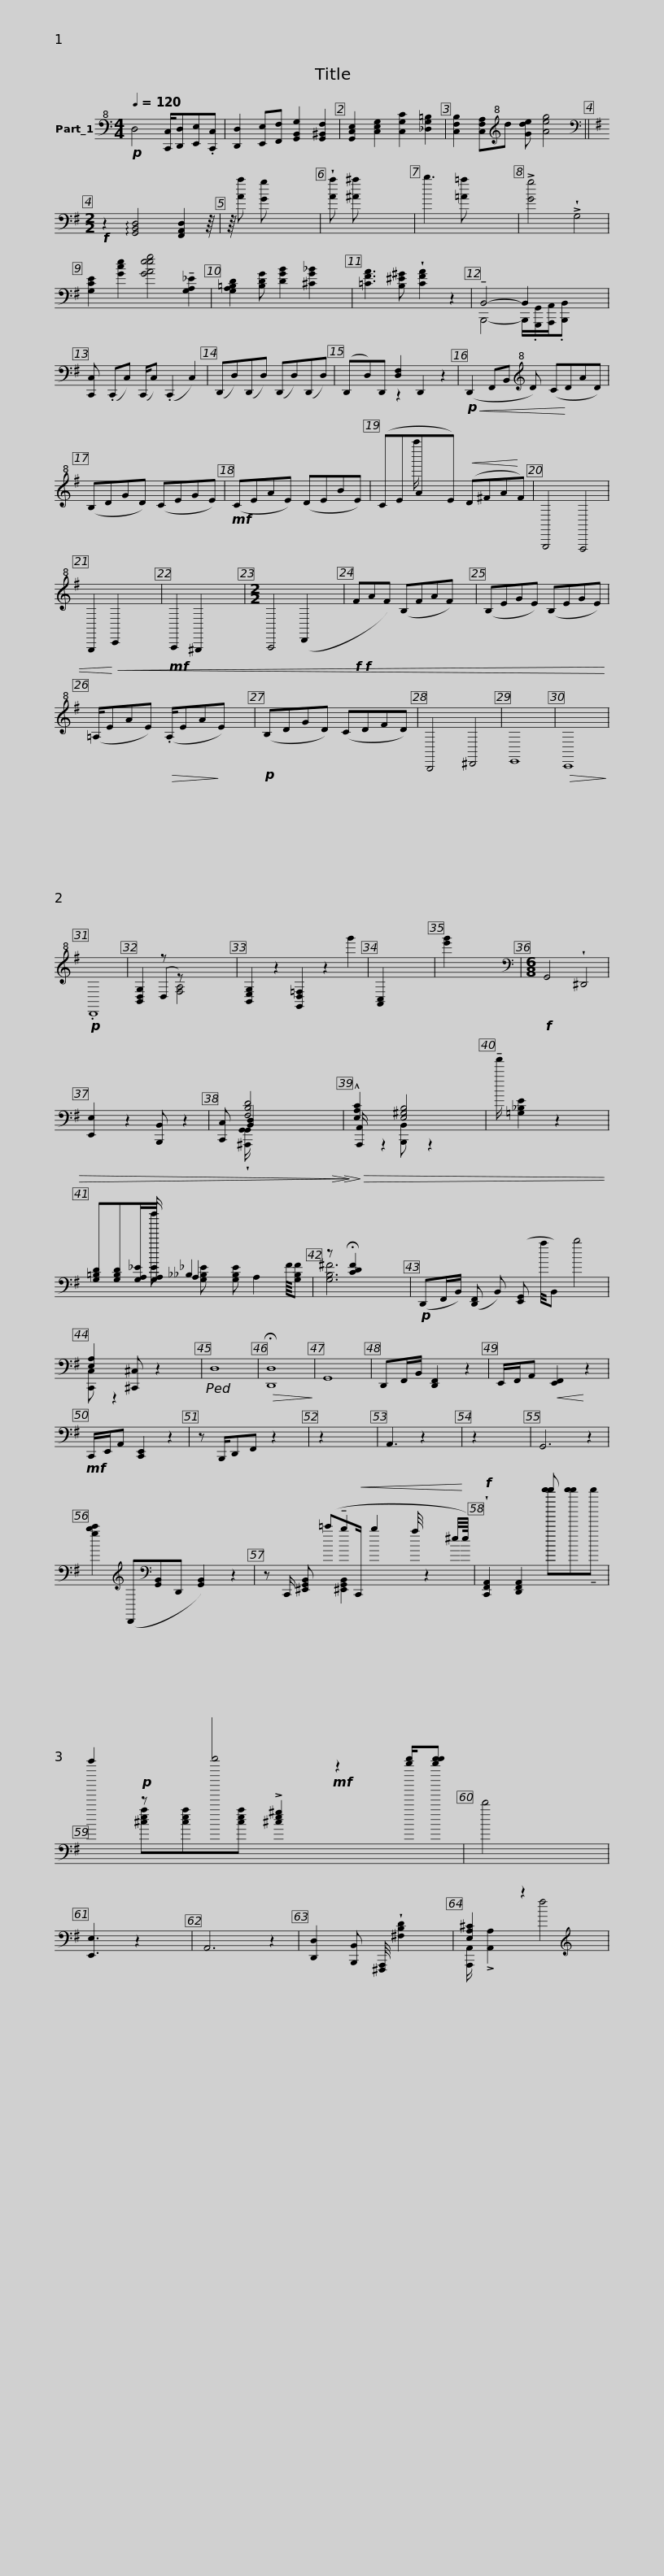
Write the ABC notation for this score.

X:1
%%score ( 1 2 3 4 )
L:1/8
Q:1/4=120
M:4/4
I:linebreak $
K:C
V:1 bass+8
V:2 bass+8
V:3 bass+8
V:4 bass+8
V:1
!p! D,4 [C,,C,]/[D,,D,][E,,E,].[C,,C,] | [D,,D,]2 [E,,E,][F,,F,] [G,,B,,G,]2 [G,,^B,,F,]2 | [G,,C,E,]2 [C,E,G,]2 [C,G,C]2 [_D,G,=B,]2 | [C,F,B,]2 [C,F,A,][K:treble+8]d [Gde] [Aeg]4 ||$[K:G][M:2/2][K:bass]!f! z2 !arpeggio![G,,B,,D,]4 [F,,A,,D,]2 z/8 | %5
 z/8 [Aa] [Gg] x47/8 | !wedge![Aa] [^A^a] x6 | b3 [=A=a] x4 |$ !>![Gg]4 !>!!wedge!G,4 | [G,CE]2 [Gce]2 [GAeeg]4 !tenuto![G,A,_E]2 | %10
 [G,A,=B,D]2 [B,DG] [DGB]2 [^CG_B]2 x | [=CFA]3 [B,^E^G] !wedge![CFA]2 z2 |$ !tenuto!B,,4- B,,2 x2 | [C,,C,] (.C,,C,) (C,,/C,) (.C,,2 C,2) | (D,,D,)(D,,D,) (D,,D,)(D,,D,) | %15
 (D,,D,)D,, [D,F,]2 D,,2 z2 |$!p!!<(! (D,,2 F,,B,,[K:treble+8] D) (C!<)!DAD) | (B,DGD) (CEGE) |!mf! (CEAE) (DEBE) | (CEAE)!<(! (D^FA!<)!F) |$ %20
 G,,,4 F,,,4 | G,,,2!<)!!<(! C,,2 x4 |!mf! A,,,2 ^G,,,2 x4 |[M:2/2] A,,,4 (D,,2 x2 |$!f!!f! FAF) (B,FAF) x | %25
 (B,EGE) (B,EGE) | (=A,/EAE)!>(! (.A,/EA!>)!E) x |!p! (B,DGD) (CDFD) |$ B,,,4 ^D,,4 | E,,8 | %30
!>(! C,,8!>)! |!p! .D,,8 |$ [B,,D,G,]2 (z z) x4 | [B,,E,G,]2 z2 [G,,D,=F,]2 z2 g'2 | [A,,C,]2 x6 | %35
 [e'g']2 x6 |$[M:6/8][K:bass]!f! G,,4 !wedge!^D,,4 | [E,,E,]2 z2 [B,,,B,,] z2 | [C,,C,] [F,B,D]4 x | !^![E,A,C]2 [E,^G,B,]4 |$ %40
 !tenuto!a'/ [=G,_B,E]2 z2 x3/2 | [G,=B,D][G,B,D][G,A,_E]/[G,A,E]/ _B,2 x25/8 |!>(! z!>)!!>)!!>(!!>)!!>(! !fermata![CDF]2 x3 |!p! (D,,F,,/B,,/) ([D,,F,,] B,,) ([E,,G,,] a/4B,,) b4 |$ [E,A,]2 [^C,,^C,] z2 x | %45
!ped! D,8 |!>(! !fermata!D,8!>)! | G,,8 |$ D,,-F,,/B,,/ [D,,F,,]2 z2 | E,,/-F,,/A,,!<(! [E,,F,,]2!<)! z2 | %50
!mf! C,,/-E,,/A,, [C,,E,,]2 z2 | z B,,,/D,,F,, z2 x/ |$ z2 x4 | A,,3 z2 x | z2 x4 | %55
 G,,6 z2 |$ [gbc']2[K:treble] (D,,[K:bass][G,,B,,]D,, [G,,B,,]2) z2 | z C,,/ [^E,,G,,B,,] (=c'!<(!C,,/ b2 a/4z2^e/4!<)!e/8) |!f! !wedge![C,,F,,A,,]2 [D,,F,,A,,]2 d''' x2 |$ g'''2!p! z x2 !>![^ce^g]2!mf! z2 [f'''a''']/[f'''a'''a'''] | %60
 d'4 x2 |$ [E,,E,]3 z2 x | A,,6 z2 | [D,,D,]2 [B,,,B,,] [^F,,,A,,,]/4 !wedge![^F,B,D]2 x3/4 | [E,A,^C]2 z2[K:treble] x5/2 | %65
V:2
 x15/2 | x8 | x8 | x3[K:treble+8] x6 ||$[K:G][M:2/2][K:bass] x65/8 | %5
 x8 | x8 | x8 |$ x8 | x10 | %10
 x8 | x8 |$ B,,,4- B,,,/.[G,,,G,,]/[A,,,A,,]/.[B,,,B,,] x3/2 | x17/2 | x8 | %15
 x3 z2 x4 |$ x4[K:treble+8] x5 | x8 | x8 | x2 a''/ x11/2 |$ %20
 x8 | x8 | x8 |[M:2/2] x8 |$ x8 | %25
 x8 | x8 | x8 |$ x8 | x8 | %30
 x8 | x8 |$ x2 D,2 x4 | x10 | x8 | %35
 x8 |$[M:6/8][K:bass] x8 | x7 | x [B,,D,]2 x3 | [A,,,A,,]/ z2 z2 x3/2 |$ %40
 x6 | x5/2 f''/ A,2 x25/8 | [G,B,^F]6 | x41/4 |$ [C,,C,] z2 x3 | %45
 x8 | D,,8 | x8 |$ x6 | x6 | %50
 x6 | x6 |$ x6 | x6 | x6 | %55
 x8 |$ x2[K:treble] x[K:bass] x6 | x3 !tenuto!b2 x29/8 | x4 [d'''d'''][d'''d''']!tenuto!d''' |$ x2 [^cea][cea][cea] x11/2 | %60
 x6 |$ x6 | x8 | x6 | [A,,,A,,]/ !>![A,,A,]2[K:treble] f4 | %65
V:3
 x15/2 | x8 | x8 | x3[K:treble+8] x6 ||$[K:G][M:2/2][K:bass] x65/8 | %5
 x8 | x8 | x8 |$ x8 | x10 | %10
 x8 | x8 |$ x8 | x17/2 | x8 | %15
 x9 |$ x4[K:treble+8] x5 | x8 | x8 | x8 |$ %20
 x8 | x8 | x8 |[M:2/2] x8 |$ x8 | %25
 x8 | x8 | x8 |$ x8 | x8 | %30
 x8 | x8 |$ x3 [F,A,]4 x | x10 | x8 | %35
 x8 |$[M:6/8][K:bass] x8 | x7 | x !wedge![^A,,,G,,G,,]/ x9/2 | x2 [B,,,B,,] x3 |$ %40
 x6 | x5/2 f'' x37/8 | x6 | x41/4 |$ x6 | %45
 x8 | x8 | x8 |$ x6 | x6 | %50
 x6 | x6 |$ x6 | x6 | x6 | %55
 x8 |$ x2[K:treble] x[K:bass] x6 | x3 [^E,,G,,B,,]2 x29/8 | x7 |$ x7/2 a'''4 x3 | %60
 x6 |$ x6 | x8 | x6 | x5/2[K:treble] x4 | %65
V:4
 x15/2 | x8 | x8 | x3[K:treble+8] x6 ||$[K:G][M:2/2][K:bass] x65/8 | %5
 x8 | x8 | x8 |$ x8 | x10 | %10
 x8 | x8 |$ x8 | x17/2 | x8 | %15
 x9 |$ x4[K:treble+8] x5 | x8 | x8 | x8 |$ %20
 x8 | x8 | x8 |[M:2/2] x8 |$ x8 | %25
 x8 | x8 | x8 |$ x8 | x8 | %30
 x8 | x8 |$ x8 | x10 | x8 | %35
 x8 |$[M:6/8][K:bass] x8 | x7 | x6 | x6 |$ %40
 x6 | x3 [G,_B,_E] [G,B,E] A,2 F/8[G,B,F] | x6 | x41/4 |$ x6 | %45
 x8 | x8 | x8 |$ x6 | x6 | %50
 x6 | x6 |$ x6 | x6 | x6 | %55
 x8 |$ x2[K:treble] x[K:bass] x6 | x69/8 | x7 |$ x21/2 | %60
 x6 |$ x6 | x8 | x6 | x5/2[K:treble] x4 | %65
